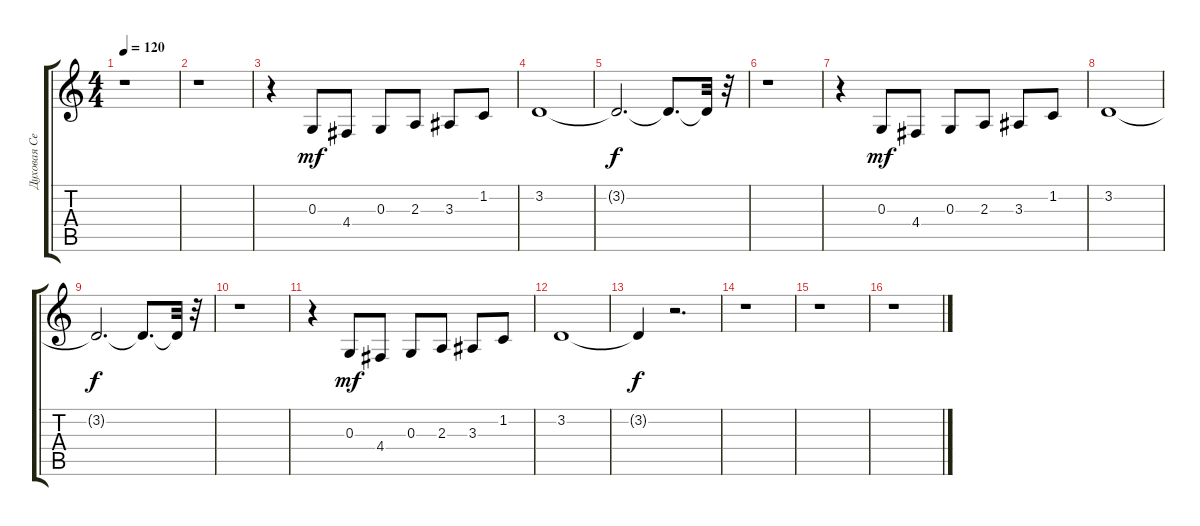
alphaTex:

\track ("Духовая Секция" "Духовая Се") {instrument brasssection}
\staff {score tabs}
\tuning (E4 B3 G3 D3 A2 E2) {hide}
\ts (4 4)
\tempo 120
\clef g2
\ks c
r.1{dy f} |
r.1 |
r.4 0.3.8{dy mf} 4.4.8 0.3.8 2.3.8 3.3.8 1.2.8 |
3.2.1 |
3.2{t}.2{d dy f} 3.2{t}.8{d} 3.2{t}.32 r.32 |
r.1 |
r.4 0.3.8{dy mf} 4.4.8 0.3.8 2.3.8 3.3.8 1.2.8 |
3.2.1 |
3.2{t}.2{d dy f} 3.2{t}.8{d} 3.2{t}.32 r.32 |
r.1 |
r.4 0.3.8{dy mf} 4.4.8 0.3.8 2.3.8 3.3.8 1.2.8 |
3.2.1 |
3.2{t}.4{dy f} r.2{d} |
r.1 |
r.1 |
r.1
